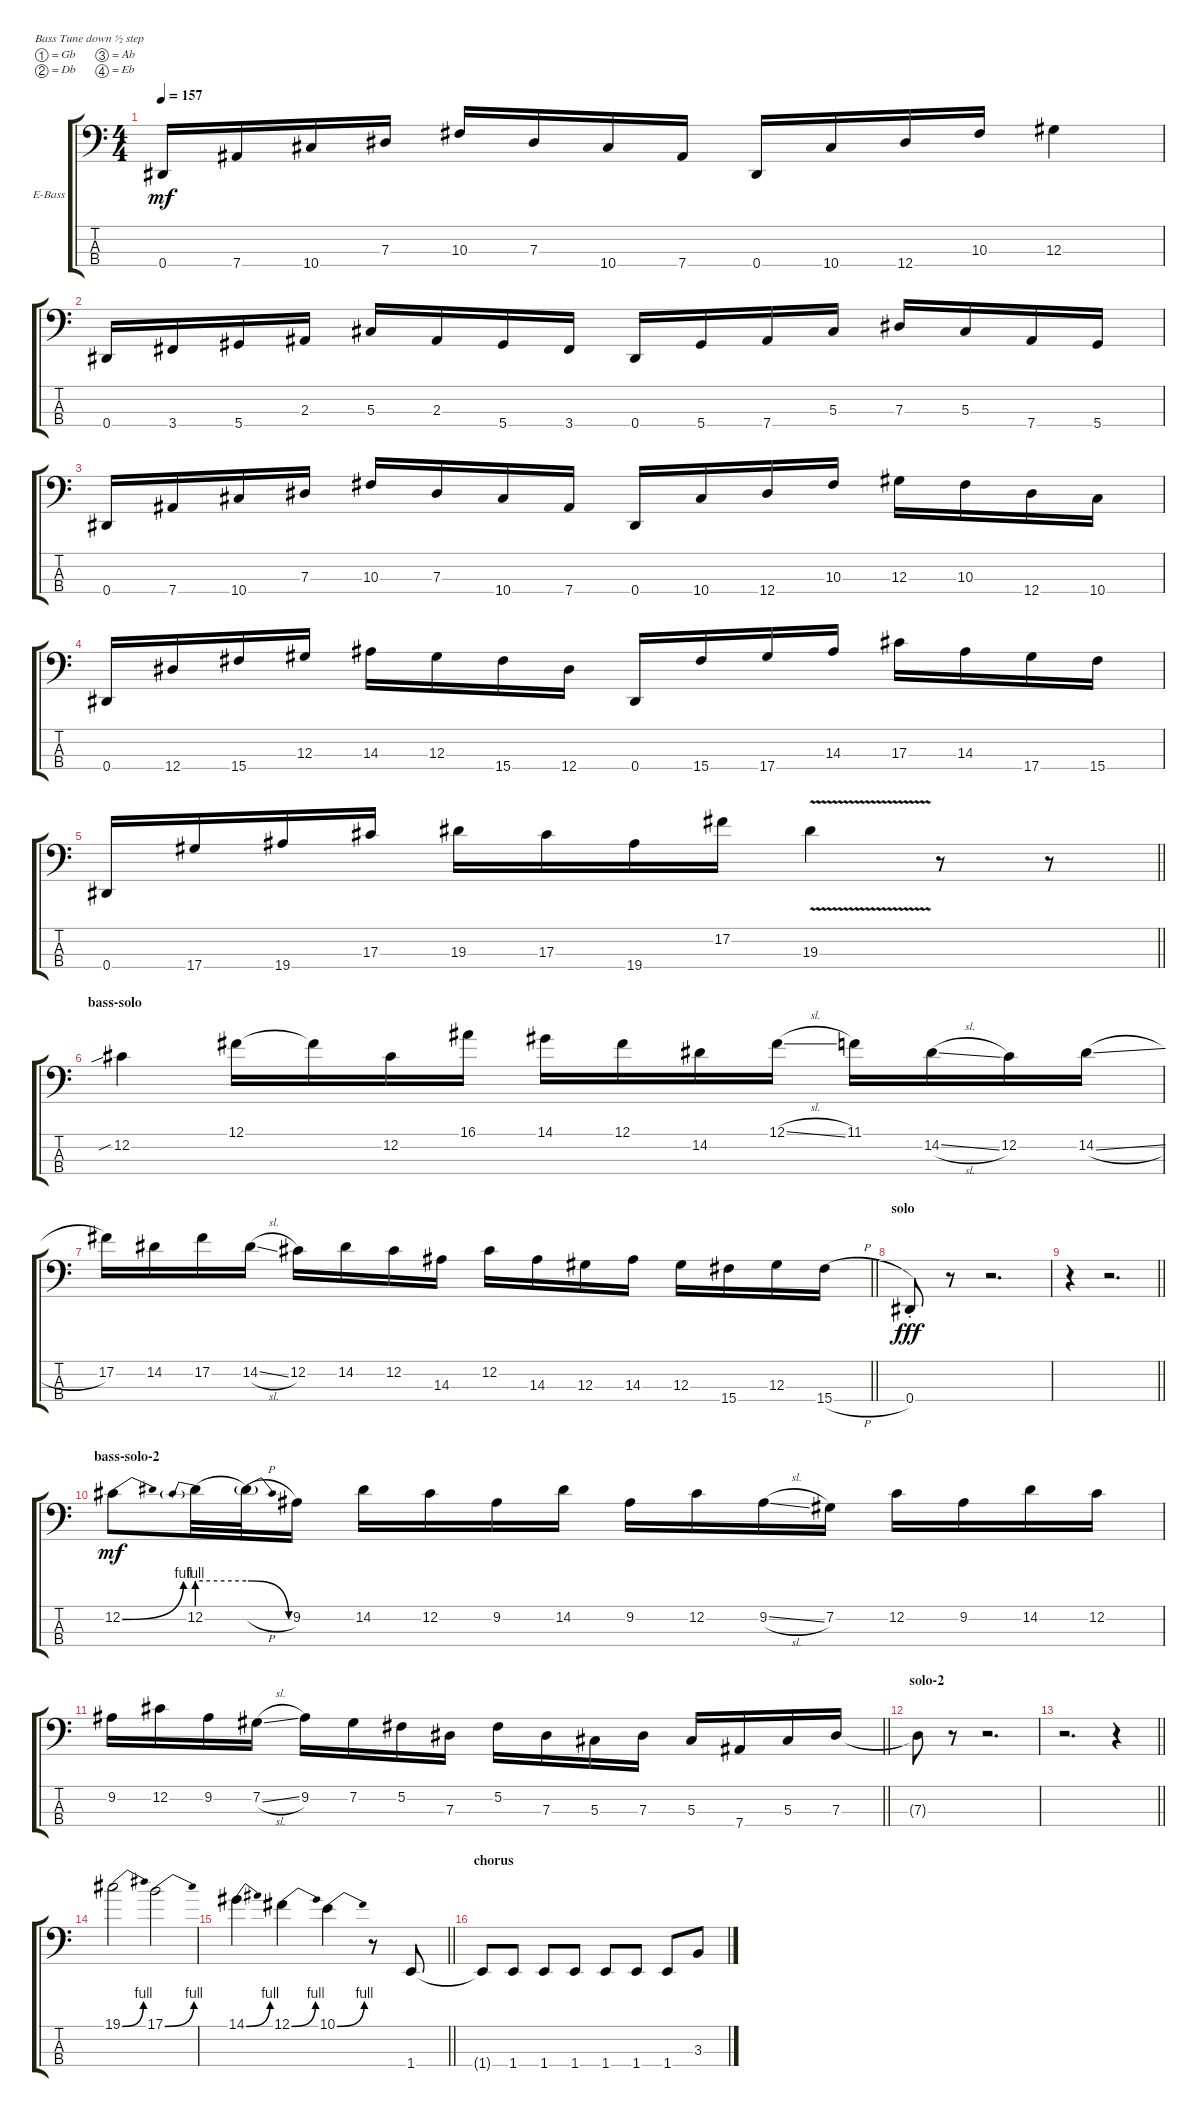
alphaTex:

\bracketExtendMode groupsimilarinstruments
\firstSystemTrackNameOrientation horizontal
\otherSystemsTrackNameOrientation horizontal
\track ("Electric Bass" "E-Bass") {instrument electricbassfinger}
\staff {score tabs}
\tuning (Gb2 Db2 Ab1 Eb1)
\ts (4 4)
\tempo 157
\clef f4
\ks c
0.4.16{dy mf} 7.4.16 10.4.16 7.3.16 10.3.16 7.3.16 10.4.16 7.4.16 0.4.16 10.4.16 12.4.16 10.3.16 12.3.4 |
0.4.16 3.4.16 5.4.16 2.3.16 5.3.16 2.3.16 5.4.16 3.4.16 0.4.16 5.4.16 7.4.16 5.3.16 7.3.16 5.3.16 7.4.16 5.4.16 |
0.4.16 7.4.16 10.4.16 7.3.16 10.3.16 7.3.16 10.4.16 7.4.16 0.4.16 10.4.16 12.4.16 10.3.16 12.3.16 10.3.16 12.4.16 10.4.16 |
0.4.16 12.4.16 15.4.16 12.3.16 14.3.16 12.3.16 15.4.16 12.4.16 0.4.16 15.4.16 17.4.16 14.3.16 17.3.16 14.3.16 17.4.16 15.4.16 |
\barLineRight lightlight
0.4.16 17.4.16 19.4.16 17.3.16 19.3.16 17.3.16 19.4.16 17.2.16 19.3{v}.4 r.8 r.8 |
\section ("" "bass-solo")
12.2{sib}.4 12.1.16 12.1{t}.16 12.2.16 16.1.16 14.1.16 12.1.16 14.2.16 12.1{sl}.16 11.1.16 14.2{sl}.16 12.2.16 14.2{sl}.16 |
\barLineRight lightlight
17.2.16 14.2.16 17.2.16 14.2{sl}.16 12.2.16 14.2.16 12.2.16 14.3.16 12.2.16 14.3.16 12.3.16 14.3.16 12.3.16 15.4.16 12.3.16 15.4{h}.16 |
\section ("" "solo")
0.4{st}.8{dy fff} r.8 r.2{d} |
\barLineRight lightlight
r.4 r.2{d} |
\section ("" "bass-solo-2")
12.2{be (bend 0 0 15 4)}.8{dy mf} 12.2{be (prebend 0 4 60 4)}.32 12.2{be (release 0 4 15 0) h t}.32 9.2.16 14.2.16 12.2.16 9.2.16 14.2.16 9.2.16 12.2.16 9.2{sl}.16 7.2.16 12.2.16 9.2.16 14.2.16 12.2.16 |
\barLineRight lightlight
9.2.16 12.2.16 9.2.16 7.2{sl}.16 9.2.16 7.2.16 5.2.16 7.3.16 5.2.16 7.3.16 5.3.16 7.3.16 5.3.16 7.4.16 5.3.16 7.3.16 |
\section ("" "solo-2")
7.3{t}.8 r.8 r.2{d} |
\barLineRight lightlight
r.2{d} r.4 |
19.1{be (bend 0 0 15 4)}.2 17.1{be (bend 0 0 15 4)}.2 |
\barLineRight lightlight
14.1{be (bend 0 0 15 4)}.4 12.1{be (bend 0 0 15 4)}.4 10.1{be (bend 0 0 18 4)}.4 r.8 1.4.8 |
\section ("" "chorus")
1.4{t}.8 1.4.8 1.4.8 1.4.8 1.4.8 1.4.8 1.4.8 3.3.8
